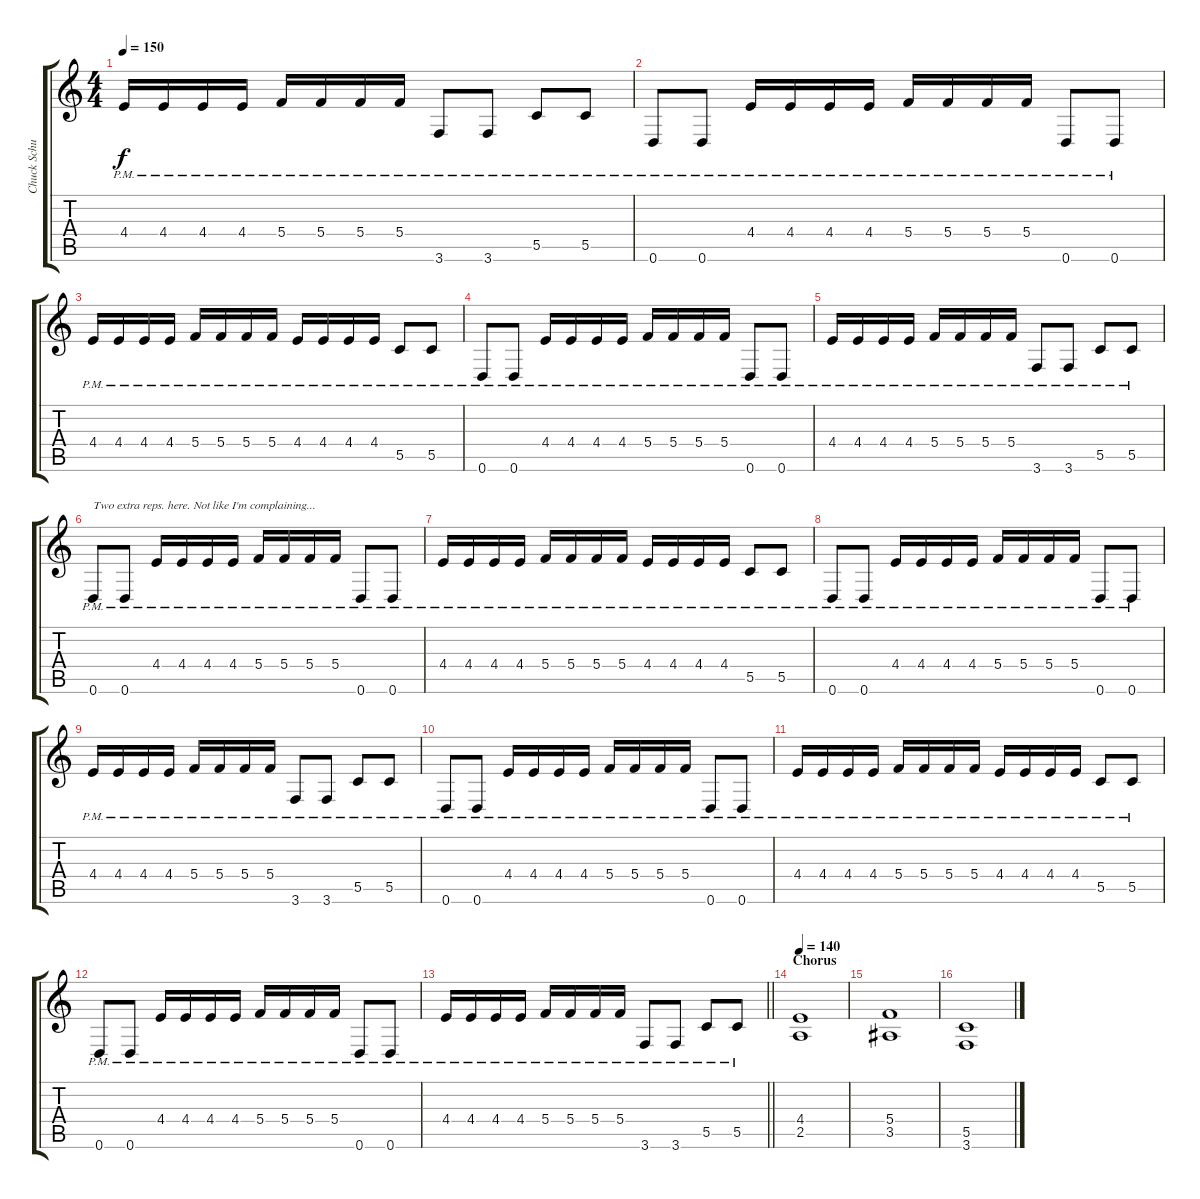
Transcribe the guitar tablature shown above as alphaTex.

\track ("Chuck Schuldiner Rhytmn" "Chuck Schu") {instrument distortionguitar}
\staff {score tabs}
\tuning (D4 A3 F3 C3 G2 D2) {hide}
\ts (4 4)
\tempo 150
\clef g2
\ks c
4.4{pm}.16{dy f} 4.4{pm}.16 4.4{pm}.16 4.4{pm}.16 5.4{pm}.16 5.4{pm}.16 5.4{pm}.16 5.4{pm}.16 3.6{pm}.8 3.6{pm}.8 5.5{pm}.8 5.5{pm}.8 |
0.6{pm}.8 0.6{pm}.8 4.4{pm}.16 4.4{pm}.16 4.4{pm}.16 4.4{pm}.16 5.4{pm}.16 5.4{pm}.16 5.4{pm}.16 5.4{pm}.16 0.6{pm}.8 0.6{pm}.8 |
4.4{pm}.16 4.4{pm}.16 4.4{pm}.16 4.4{pm}.16 5.4{pm}.16 5.4{pm}.16 5.4{pm}.16 5.4{pm}.16 4.4{pm}.16 4.4{pm}.16 4.4{pm}.16 4.4{pm}.16 5.5{pm}.8 5.5{pm}.8 |
0.6{pm}.8 0.6{pm}.8 4.4{pm}.16 4.4{pm}.16 4.4{pm}.16 4.4{pm}.16 5.4{pm}.16 5.4{pm}.16 5.4{pm}.16 5.4{pm}.16 0.6{pm}.8 0.6{pm}.8 |
4.4{pm}.16 4.4{pm}.16 4.4{pm}.16 4.4{pm}.16 5.4{pm}.16 5.4{pm}.16 5.4{pm}.16 5.4{pm}.16 3.6{pm}.8 3.6{pm}.8 5.5{pm}.8 5.5{pm}.8 |
0.6{pm}.8{txt "Two extra reps. here. Not like I'm complaining..."} 0.6{pm}.8 4.4{pm}.16 4.4{pm}.16 4.4{pm}.16 4.4{pm}.16 5.4{pm}.16 5.4{pm}.16 5.4{pm}.16 5.4{pm}.16 0.6{pm}.8 0.6{pm}.8 |
4.4{pm}.16 4.4{pm}.16 4.4{pm}.16 4.4{pm}.16 5.4{pm}.16 5.4{pm}.16 5.4{pm}.16 5.4{pm}.16 4.4{pm}.16 4.4{pm}.16 4.4{pm}.16 4.4{pm}.16 5.5{pm}.8 5.5{pm}.8 |
0.6{pm}.8 0.6{pm}.8 4.4{pm}.16 4.4{pm}.16 4.4{pm}.16 4.4{pm}.16 5.4{pm}.16 5.4{pm}.16 5.4{pm}.16 5.4{pm}.16 0.6{pm}.8 0.6{pm}.8 |
4.4{pm}.16 4.4{pm}.16 4.4{pm}.16 4.4{pm}.16 5.4{pm}.16 5.4{pm}.16 5.4{pm}.16 5.4{pm}.16 3.6{pm}.8 3.6{pm}.8 5.5{pm}.8 5.5{pm}.8 |
0.6{pm}.8 0.6{pm}.8 4.4{pm}.16 4.4{pm}.16 4.4{pm}.16 4.4{pm}.16 5.4{pm}.16 5.4{pm}.16 5.4{pm}.16 5.4{pm}.16 0.6{pm}.8 0.6{pm}.8 |
4.4{pm}.16 4.4{pm}.16 4.4{pm}.16 4.4{pm}.16 5.4{pm}.16 5.4{pm}.16 5.4{pm}.16 5.4{pm}.16 4.4{pm}.16 4.4{pm}.16 4.4{pm}.16 4.4{pm}.16 5.5{pm}.8 5.5{pm}.8 |
0.6{pm}.8 0.6{pm}.8 4.4{pm}.16 4.4{pm}.16 4.4{pm}.16 4.4{pm}.16 5.4{pm}.16 5.4{pm}.16 5.4{pm}.16 5.4{pm}.16 0.6{pm}.8 0.6{pm}.8 |
\barLineRight lightlight
4.4{pm}.16 4.4{pm}.16 4.4{pm}.16 4.4{pm}.16 5.4{pm}.16 5.4{pm}.16 5.4{pm}.16 5.4{pm}.16 3.6{pm}.8 3.6{pm}.8 5.5{pm}.8 5.5{pm}.8 |
\section ("" "Chorus")
\tempo 140
(4.4 2.5).1 |
(5.4 3.5).1 |
(5.5 3.6).1
